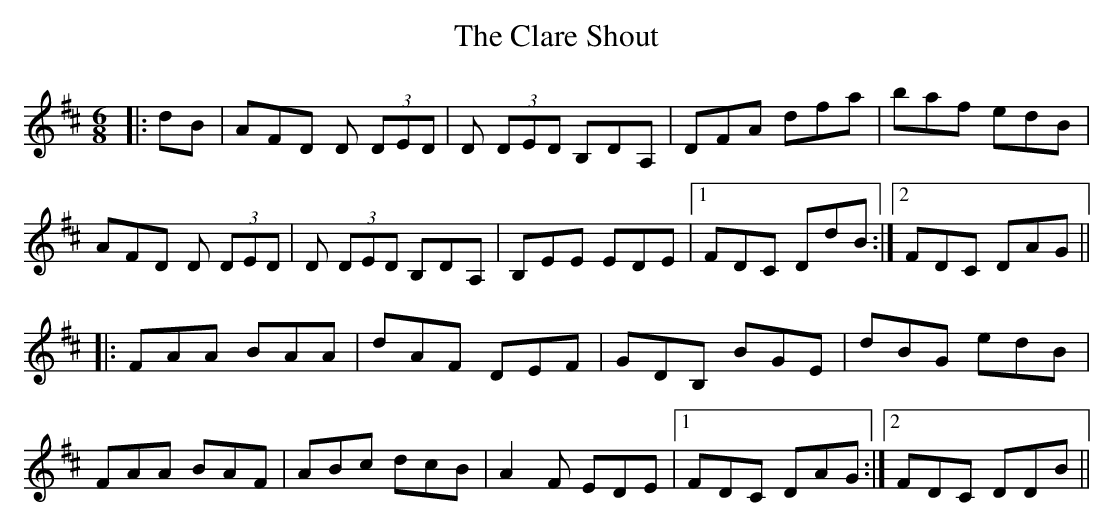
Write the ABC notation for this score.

X:1
T: The Clare Shout
M: 6/8
L: 1/8
K: Dmaj
|:dB|AFD D (3DED|D (3DED B,DA,|DFA dfa|baf edB|
AFD D (3DED|D (3DED B,DA,|B,EE EDE|1 FDC DdB:|2 FDC DAG||
|:FAA BAA|dAF DEF|GDB, BGE|dBG edB|
FAA BAF|ABc dcB|A2F EDE|1 FDC DAG:|2 FDC DDB||
